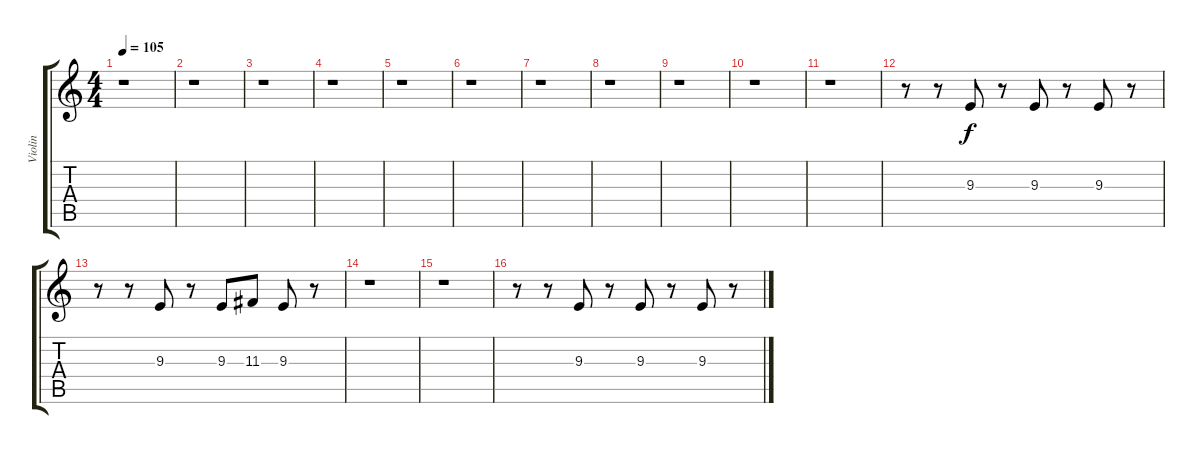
\track ("Violin" "Violin") {instrument violin}
\staff {score tabs}
\tuning (E4 B3 G3 D3 A2 E2) {hide}
\ts (4 4)
\tempo 105
\clef g2
\ks c
r.1{dy f} |
r.1 |
r.1 |
r.1 |
r.1 |
r.1 |
r.1 |
r.1 |
r.1 |
r.1 |
r.1 |
r.8 r.8 9.3.8 r.8 9.3.8 r.8 9.3.8 r.8 |
r.8 r.8 9.3.8 r.8 9.3.8 11.3.8 9.3.8 r.8 |
r.1 |
r.1 |
r.8 r.8 9.3.8 r.8 9.3.8 r.8 9.3.8 r.8
